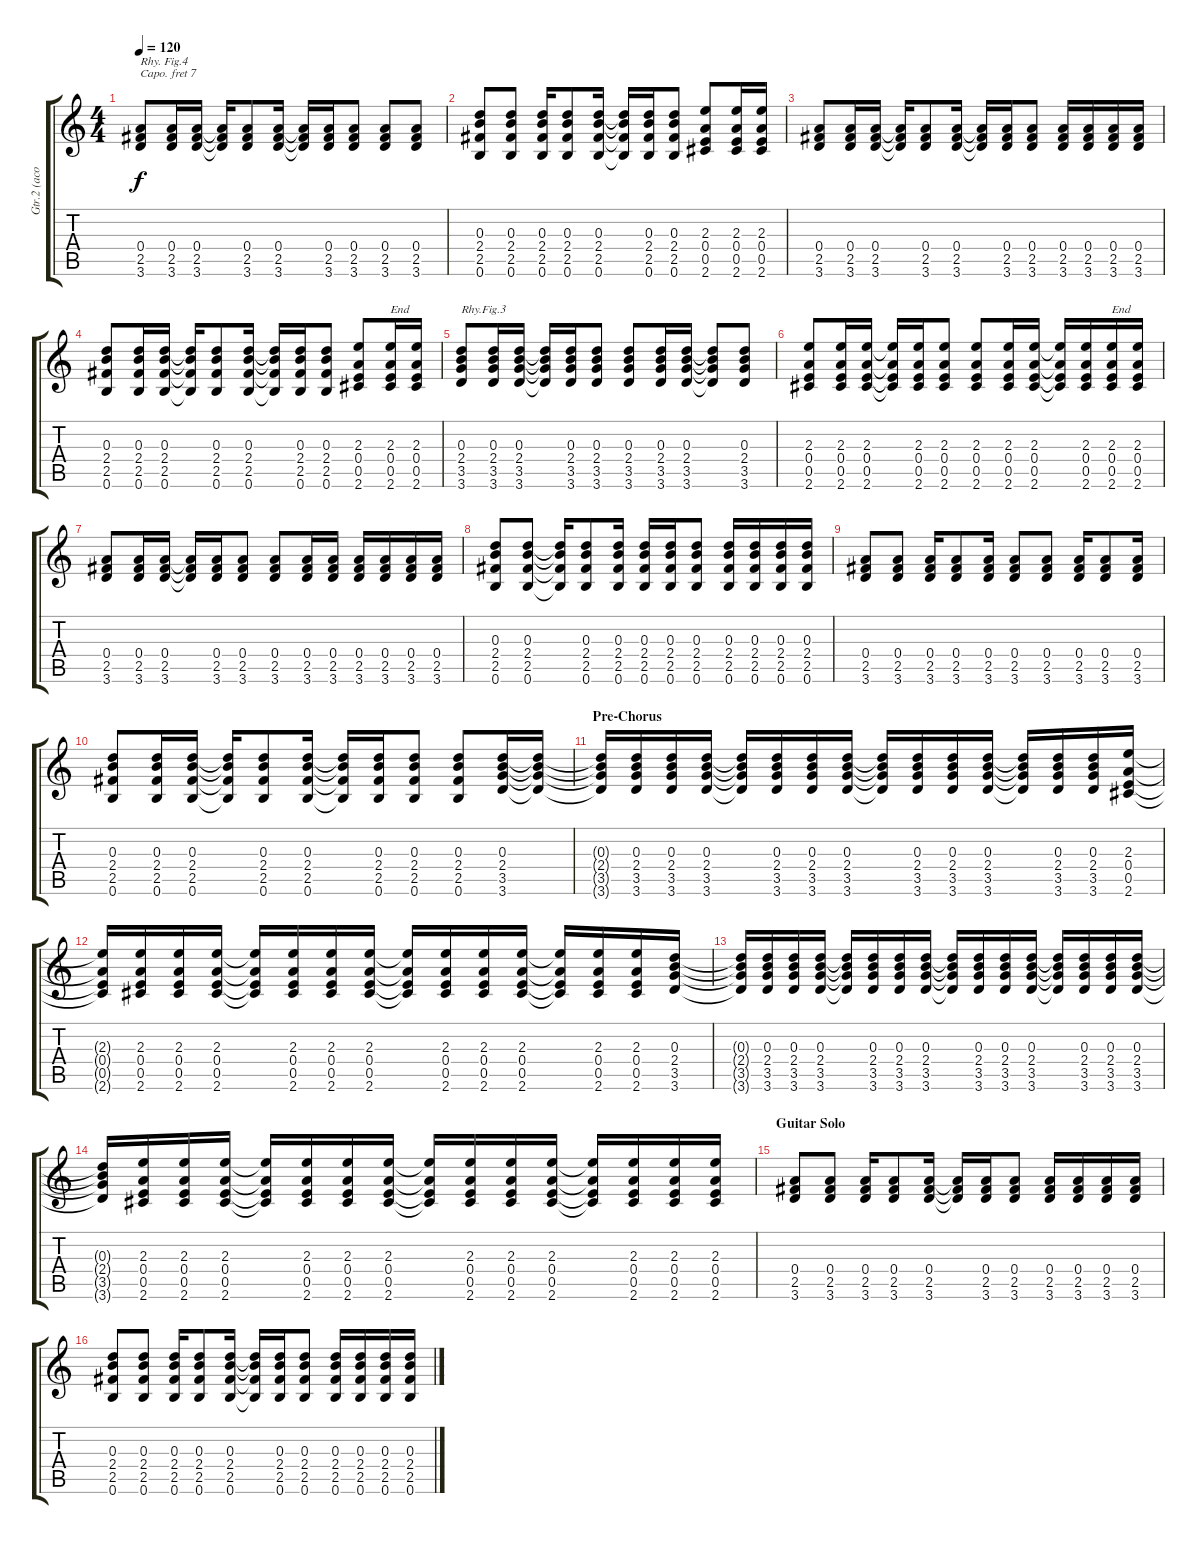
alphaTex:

\track ("Gtr.2 (acous.)" "Gtr.2 (aco") {instrument acousticguitarsteel}
\staff {score tabs}
\capo 7
\tuning (E4 B3 G3 D3 A2 E2) {hide}
\ts (4 4)
\tempo 120
\clef g2
\ks c
(0.4 2.5 3.6).8{txt "Rhy. Fig.4" dy f} (0.4 2.5 3.6).16 (0.4 2.5 3.6).16 (0.4{t} 2.5{t} 3.6{t}).16 (0.4 2.5 3.6).8 (0.4 2.5 3.6).16 (0.4{t} 2.5{t} 3.6{t}).16 (0.4 2.5 3.6).16 (0.4 2.5 3.6).8 (0.4 2.5 3.6).8 (0.4 2.5 3.6).8 |
(0.3 2.4 2.5 0.6).8 (0.3 2.4 2.5 0.6).8 (0.3 2.4 2.5 0.6).16 (0.3 2.4 2.5 0.6).8 (0.3 2.4 2.5 0.6).16 (0.3{t} 2.4{t} 2.5{t} 0.6{t}).16 (0.3 2.4 2.5 0.6).16 (0.3 2.4 2.5 0.6).8 (2.3 0.4 0.5 2.6).8 (2.3 0.4 0.5 2.6).16 (2.3 0.4 0.5 2.6).16 |
(0.4 2.5 3.6).8 (0.4 2.5 3.6).16 (0.4 2.5 3.6).16 (0.4{t} 2.5{t} 3.6{t}).16 (0.4 2.5 3.6).8 (0.4 2.5 3.6).16 (0.4{t} 2.5{t} 3.6{t}).16 (0.4 2.5 3.6).16 (0.4 2.5 3.6).8 (0.4 2.5 3.6).16 (0.4 2.5 3.6).16 (0.4 2.5 3.6).16 (0.4 2.5 3.6).16 |
(0.3 2.4 2.5 0.6).8 (0.3 2.4 2.5 0.6).16 (0.3 2.4 2.5 0.6).16 (0.3{t} 2.4{t} 2.5{t} 0.6{t}).16 (0.3 2.4 2.5 0.6).8 (0.3 2.4 2.5 0.6).16 (0.3{t} 2.4{t} 2.5{t} 0.6{t}).16 (0.3 2.4 2.5 0.6).16 (0.3 2.4 2.5 0.6).8 (2.3 0.4 0.5 2.6).8 (2.3 0.4 0.5 2.6).16{txt "End"} (2.3 0.4 0.5 2.6).16 |
(0.3 2.4 3.5 3.6).8{txt "Rhy.Fig.3"} (0.3 2.4 3.5 3.6).16 (0.3 2.4 3.5 3.6).16 (0.3{t} 2.4{t} 3.5{t} 3.6{t}).16 (0.3 2.4 3.5 3.6).16 (0.3 2.4 3.5 3.6).8 (0.3 2.4 3.5 3.6).8 (0.3 2.4 3.5 3.6).16 (0.3 2.4 3.5 3.6).16 (0.3{t} 2.4{t} 3.5{t} 3.6{t}).8 (0.3 2.4 3.5 3.6).8 |
(2.3 0.4 0.5 2.6).8 (2.3 0.4 0.5 2.6).16 (2.3 0.4 0.5 2.6).16 (2.3{t} 0.4{t} 0.5{t} 2.6{t}).16 (2.3 0.4 0.5 2.6).16 (2.3 0.4 0.5 2.6).8 (2.3 0.4 0.5 2.6).8 (2.3 0.4 0.5 2.6).16 (2.3 0.4 0.5 2.6).16 (2.3{t} 0.4{t} 0.5{t} 2.6{t}).16 (2.3 0.4 0.5 2.6).16 (2.3 0.4 0.5 2.6).16{txt "End"} (2.3 0.4 0.5 2.6).16 |
(0.4 2.5 3.6).8 (0.4 2.5 3.6).16 (0.4 2.5 3.6).16 (0.4{t} 2.5{t} 3.6{t}).16 (0.4 2.5 3.6).16 (0.4 2.5 3.6).8 (0.4 2.5 3.6).8 (0.4 2.5 3.6).16 (0.4 2.5 3.6).16 (0.4 2.5 3.6).16 (0.4 2.5 3.6).16 (0.4 2.5 3.6).16 (0.4 2.5 3.6).16 |
(0.3 2.4 2.5 0.6).8 (0.3 2.4 2.5 0.6).8 (0.3{t} 2.4{t} 2.5{t} 0.6{t}).16 (0.3 2.4 2.5 0.6).8 (0.3 2.4 2.5 0.6).16 (0.3 2.4 2.5 0.6).16 (0.3 2.4 2.5 0.6).16 (0.3 2.4 2.5 0.6).8 (0.3 2.4 2.5 0.6).16 (0.3 2.4 2.5 0.6).16 (0.3 2.4 2.5 0.6).16 (0.3 2.4 2.5 0.6).16 |
(0.4 2.5 3.6).8 (0.4 2.5 3.6).8 (0.4 2.5 3.6).16 (0.4 2.5 3.6).8 (0.4 2.5 3.6).16 (0.4 2.5 3.6).8 (0.4 2.5 3.6).8 (0.4 2.5 3.6).16 (0.4 2.5 3.6).8 (0.4 2.5 3.6).16 |
(0.3 2.4 2.5 0.6).8 (0.3 2.4 2.5 0.6).16 (0.3 2.4 2.5 0.6).16 (0.3{t} 2.4{t} 2.5{t} 0.6{t}).16 (0.3 2.4 2.5 0.6).8 (0.3 2.4 2.5 0.6).16 (0.3{t} 2.4{t} 2.5{t} 0.6{t}).16 (0.3 2.4 2.5 0.6).16 (0.3 2.4 2.5 0.6).8 (0.3 2.4 2.5 0.6).8 (0.3 2.4 3.5 3.6).16 (0.3{t} 2.4{t} 3.5{t} 3.6{t}).16 |
\section ("" "Pre-Chorus")
(0.3{t} 2.4{t} 3.5{t} 3.6{t}).16 (0.3 2.4 3.5 3.6).16 (0.3 2.4 3.5 3.6).16 (0.3 2.4 3.5 3.6).16 (0.3{t} 2.4{t} 3.5{t} 3.6{t}).16 (0.3 2.4 3.5 3.6).16 (0.3 2.4 3.5 3.6).16 (0.3 2.4 3.5 3.6).16 (0.3{t} 2.4{t} 3.5{t} 3.6{t}).16 (0.3 2.4 3.5 3.6).16 (0.3 2.4 3.5 3.6).16 (0.3 2.4 3.5 3.6).16 (0.3{t} 2.4{t} 3.5{t} 3.6{t}).16 (0.3 2.4 3.5 3.6).16 (0.3 2.4 3.5 3.6).16 (2.3 0.4 0.5 2.6).16 |
(2.3{t} 0.4{t} 0.5{t} 2.6{t}).16 (2.3 0.4 0.5 2.6).16 (2.3 0.4 0.5 2.6).16 (2.3 0.4 0.5 2.6).16 (2.3{t} 0.4{t} 0.5{t} 2.6{t}).16 (2.3 0.4 0.5 2.6).16 (2.3 0.4 0.5 2.6).16 (2.3 0.4 0.5 2.6).16 (2.3{t} 0.4{t} 0.5{t} 2.6{t}).16 (2.3 0.4 0.5 2.6).16 (2.3 0.4 0.5 2.6).16 (2.3 0.4 0.5 2.6).16 (2.3{t} 0.4{t} 0.5{t} 2.6{t}).16 (2.3 0.4 0.5 2.6).16 (2.3 0.4 0.5 2.6).16 (0.3 2.4 3.5 3.6).16 |
(0.3{t} 2.4{t} 3.5{t} 3.6{t}).16 (0.3 2.4 3.5 3.6).16 (0.3 2.4 3.5 3.6).16 (0.3 2.4 3.5 3.6).16 (0.3{t} 2.4{t} 3.5{t} 3.6{t}).16 (0.3 2.4 3.5 3.6).16 (0.3 2.4 3.5 3.6).16 (0.3 2.4 3.5 3.6).16 (0.3{t} 2.4{t} 3.5{t} 3.6{t}).16 (0.3 2.4 3.5 3.6).16 (0.3 2.4 3.5 3.6).16 (0.3 2.4 3.5 3.6).16 (0.3{t} 2.4{t} 3.5{t} 3.6{t}).16 (0.3 2.4 3.5 3.6).16 (0.3 2.4 3.5 3.6).16 (0.3 2.4 3.5 3.6).16 |
(0.3{t} 2.4{t} 3.5{t} 3.6{t}).16 (2.3 0.4 0.5 2.6).16 (2.3 0.4 0.5 2.6).16 (2.3 0.4 0.5 2.6).16 (2.3{t} 0.4{t} 0.5{t} 2.6{t}).16 (2.3 0.4 0.5 2.6).16 (2.3 0.4 0.5 2.6).16 (2.3 0.4 0.5 2.6).16 (2.3{t} 0.4{t} 0.5{t} 2.6{t}).16 (2.3 0.4 0.5 2.6).16 (2.3 0.4 0.5 2.6).16 (2.3 0.4 0.5 2.6).16 (2.3{t} 0.4{t} 0.5{t} 2.6{t}).16 (2.3 0.4 0.5 2.6).16 (2.3 0.4 0.5 2.6).16 (2.3 0.4 0.5 2.6).16 |
\section ("" "Guitar Solo")
(0.4 2.5 3.6).8 (0.4 2.5 3.6).8 (0.4 2.5 3.6).16 (0.4 2.5 3.6).8 (0.4 2.5 3.6).16 (0.4{t} 2.5{t} 3.6{t}).16 (0.4 2.5 3.6).16 (0.4 2.5 3.6).8 (0.4 2.5 3.6).16 (0.4 2.5 3.6).16 (0.4 2.5 3.6).16 (0.4 2.5 3.6).16 |
(0.3 2.4 2.5 0.6).8 (0.3 2.4 2.5 0.6).8 (0.3 2.4 2.5 0.6).16 (0.3 2.4 2.5 0.6).8 (0.3 2.4 2.5 0.6).16 (0.3{t} 2.4{t} 2.5{t} 0.6{t}).16 (0.3 2.4 2.5 0.6).16 (0.3 2.4 2.5 0.6).8 (0.3 2.4 2.5 0.6).16 (0.3 2.4 2.5 0.6).16 (0.3 2.4 2.5 0.6).16 (0.3 2.4 2.5 0.6).16
